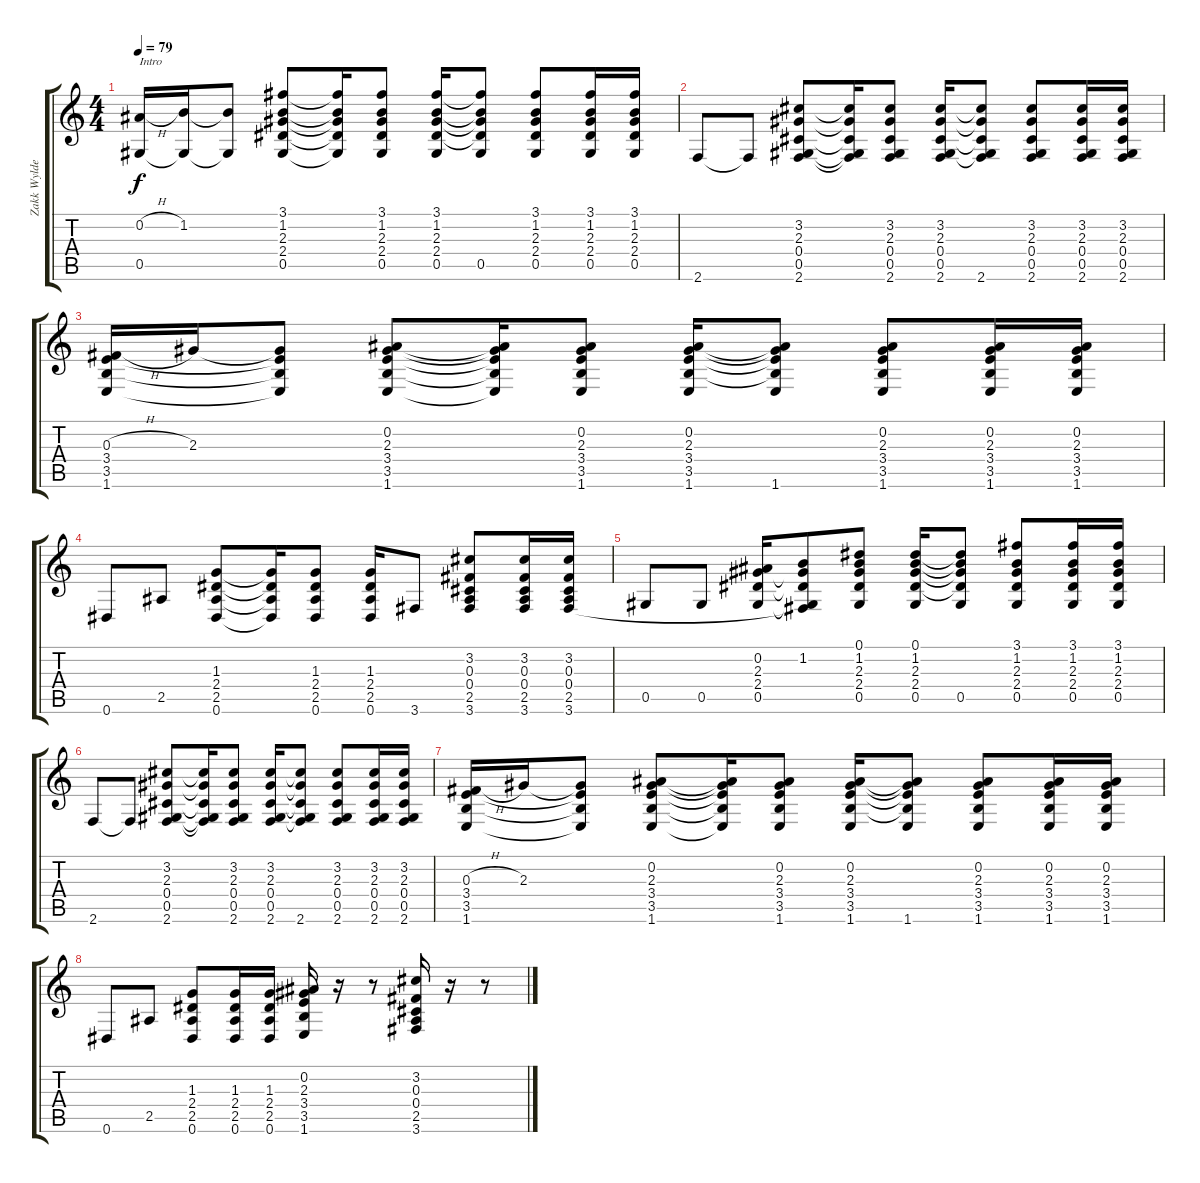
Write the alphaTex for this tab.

\track ("Zakk Wylde (Acoustic)" "Zakk Wylde") {instrument acousticguitarsteel}
\staff {score tabs}
\tuning (Eb4 Bb3 Gb3 Db3 Ab2 Eb2) {hide}
\ts (4 4)
\tempo 79
\clef g2
\ks c
(0.2{h} 0.5).16{txt "Intro" dy f instrument acousticguitarsteel} (1.2 0.5{t}).16 (1.2{t} 0.5{t}).8 (3.1 1.2 2.3 2.4 0.5).8 (3.1{t} 1.2{t} 2.3{t} 2.4{t} 0.5{t}).16 (3.1 1.2 2.3 2.4 0.5).8 (3.1 1.2 2.3 2.4 0.5).16 (3.1{t} 1.2{t} 2.3{t} 2.4{t} 0.5).8 (3.1 1.2 2.3 2.4 0.5).8 (3.1 1.2 2.3 2.4 0.5).16 (3.1 1.2 2.3 2.4 0.5).16 |
2.6.8 2.6{t}.8 (3.2 2.3 0.4 0.5 2.6).8 (3.2{t} 2.3{t} 0.4{t} 0.5{t} 2.6{t}).16 (3.2 2.3 0.4 0.5 2.6).8 (3.2 2.3 0.4 0.5 2.6).16 (3.2{t} 2.3{t} 0.4{t} 0.5{t} 2.6).8 (3.2 2.3 0.4 0.5 2.6).8 (3.2 2.3 0.4 0.5 2.6).16 (3.2 2.3 0.4 0.5 2.6).16 |
(0.3{h} 3.4 3.5 1.6).16 2.3.16 (2.3{t} 3.4{t} 3.5{t} 1.6{t}).8 (0.2 2.3 3.4 3.5 1.6).8 (0.2{t} 2.3{t} 3.4{t} 3.5{t} 1.6{t}).16 (0.2 2.3 3.4 3.5 1.6).8 (0.2 2.3 3.4 3.5 1.6).16 (0.2{t} 2.3{t} 3.4{t} 3.5{t} 1.6).8 (0.2 2.3 3.4 3.5 1.6).8 (0.2 2.3 3.4 3.5 1.6).16 (0.2 2.3 3.4 3.5 1.6).16 |
0.6.8 2.5.8 (1.3 2.4 2.5 0.6).8 (1.3{t} 2.4{t} 2.5{t} 0.6{t}).16 (1.3 2.4 2.5 0.6).8 (1.3 2.4 2.5 0.6).16 3.6.8 (3.2 0.3 0.4 2.5 3.6).8 (3.2 0.3 0.4 2.5 3.6).16 (3.2 0.3 0.4 2.5 3.6).16 |
0.5.8 0.5.8 (0.2 2.3 2.4 0.5).16 (1.2 2.3{t} 2.4{t} 0.5{t} 3.6{t}).8 (0.1 1.2 2.3 2.4 0.5).8 (0.1 1.2 2.3 2.4 0.5).16 (0.1{t} 1.2{t} 2.3{t} 2.4{t} 0.5).8 (3.1 1.2 2.3 2.4 0.5).8 (3.1 1.2 2.3 2.4 0.5).16 (3.1 1.2 2.3 2.4 0.5).16 |
2.6.8 2.6{t}.8 (3.2 2.3 0.4 0.5 2.6).8 (3.2{t} 2.3{t} 0.4{t} 0.5{t} 2.6{t}).16 (3.2 2.3 0.4 0.5 2.6).8 (3.2 2.3 0.4 0.5 2.6).16 (3.2{t} 2.3{t} 0.4{t} 0.5{t} 2.6).8 (3.2 2.3 0.4 0.5 2.6).8 (3.2 2.3 0.4 0.5 2.6).16 (3.2 2.3 0.4 0.5 2.6).16 |
(0.3{h} 3.4 3.5 1.6).16 2.3.16 (2.3{t} 3.4{t} 3.5{t} 1.6{t}).8 (0.2 2.3 3.4 3.5 1.6).8 (0.2{t} 2.3{t} 3.4{t} 3.5{t} 1.6{t}).16 (0.2 2.3 3.4 3.5 1.6).8 (0.2 2.3 3.4 3.5 1.6).16 (0.2{t} 2.3{t} 3.4{t} 3.5{t} 1.6).8 (0.2 2.3 3.4 3.5 1.6).8 (0.2 2.3 3.4 3.5 1.6).16 (0.2 2.3 3.4 3.5 1.6).16 |
0.6.8 2.5.8 (1.3 2.4 2.5 0.6).8 (1.3 2.4 2.5 0.6).16 (1.3 2.4 2.5 0.6).16 (0.2 2.3 3.4 3.5 1.6).16 r.16 r.8 (3.2 0.3 0.4 2.5 3.6).16 r.16 r.8
